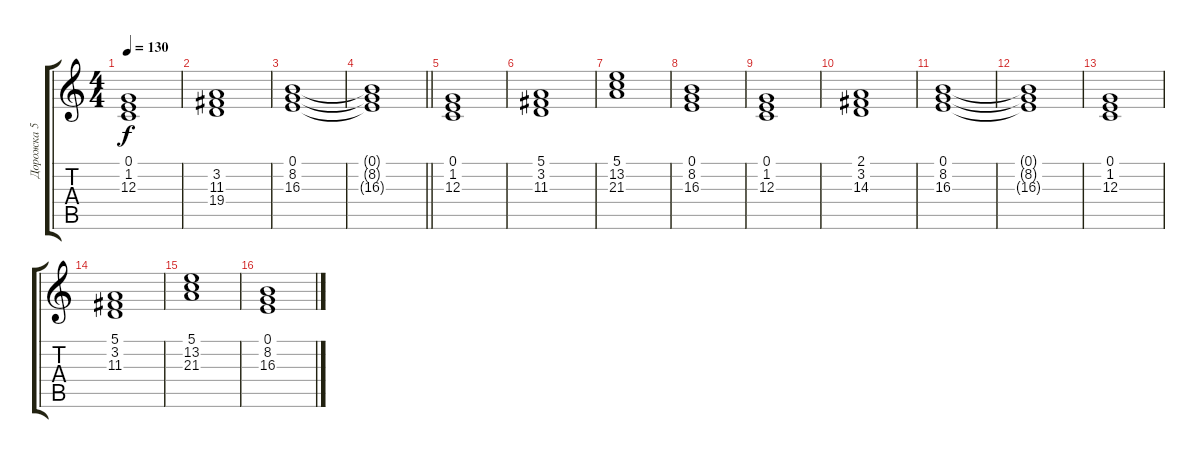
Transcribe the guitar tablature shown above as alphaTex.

\track ("Дорожка 5" "Дорожка 5") {instrument synthstrings2}
\staff {score tabs}
\tuning (E4 B3 G3 D3 A2 E2) {hide}
\ts (4 4)
\tempo 130
\clef g2
\ks c
(0.1 1.2 12.3).1{dy f} |
(3.2 11.3 19.4).1 |
(0.1 8.2 16.3).1 |
\barLineRight lightlight
(0.1{t} 8.2{t} 16.3{t}).1 |
(0.1 1.2 12.3).1 |
(5.1 3.2 11.3).1 |
(5.1 13.2 21.3).1 |
(0.1 8.2 16.3).1 |
(0.1 1.2 12.3).1 |
(2.1 3.2 14.3).1 |
(0.1 8.2 16.3).1 |
(0.1{t} 8.2{t} 16.3{t}).1 |
(0.1 1.2 12.3).1 |
(5.1 3.2 11.3).1 |
(5.1 13.2 21.3).1 |
(0.1 8.2 16.3).1
